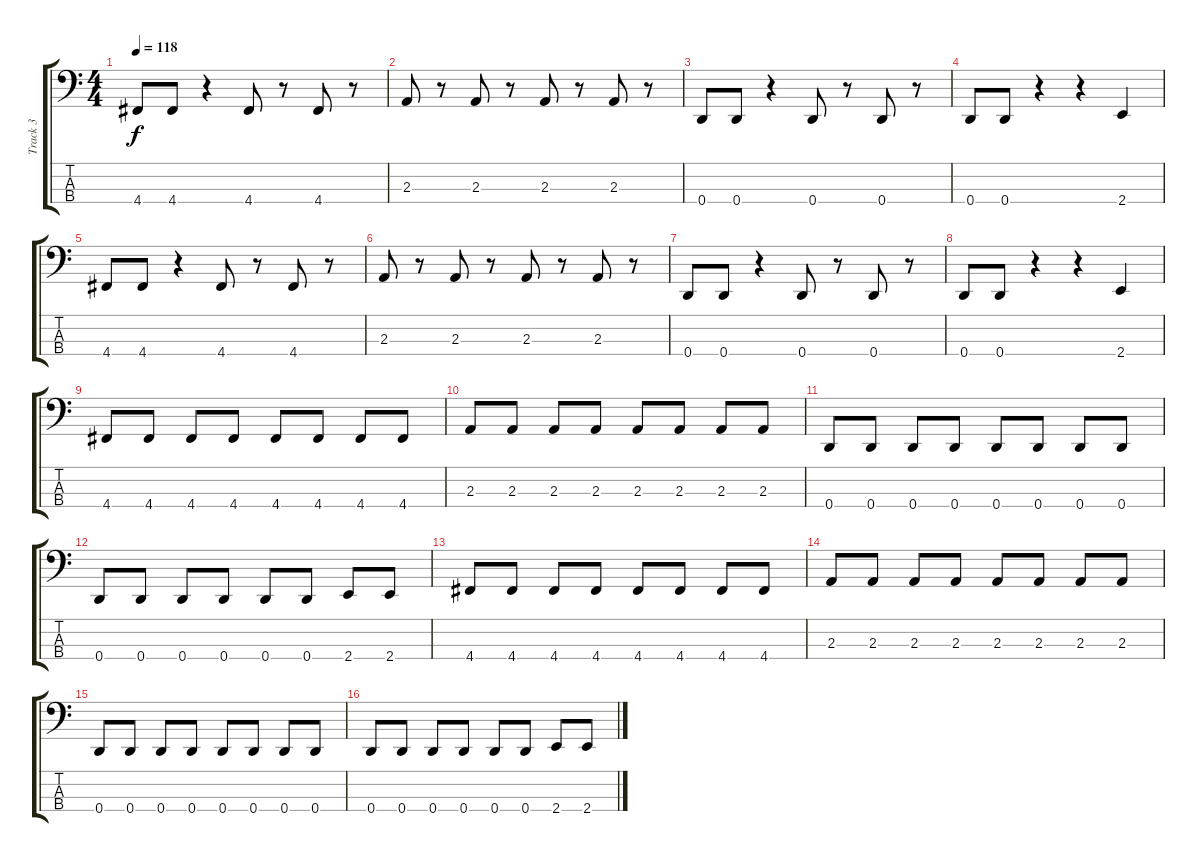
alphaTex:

\track ("Track 3" "Track 3") {instrument electricbasspick}
\staff {score tabs}
\tuning (F2 C2 G1 D1) {hide}
\ts (4 4)
\tempo 118
\clef f4
\ks c
4.4.8{dy f} 4.4.8 r.4 4.4.8 r.8 4.4.8 r.8 |
2.3.8 r.8 2.3.8 r.8 2.3.8 r.8 2.3.8 r.8 |
0.4.8 0.4.8 r.4 0.4.8 r.8 0.4.8 r.8 |
0.4.8 0.4.8 r.4 r.4 2.4.4 |
4.4.8 4.4.8 r.4 4.4.8 r.8 4.4.8 r.8 |
2.3.8 r.8 2.3.8 r.8 2.3.8 r.8 2.3.8 r.8 |
0.4.8 0.4.8 r.4 0.4.8 r.8 0.4.8 r.8 |
0.4.8 0.4.8 r.4 r.4 2.4.4 |
4.4.8 4.4.8 4.4.8 4.4.8 4.4.8 4.4.8 4.4.8 4.4.8 |
2.3.8 2.3.8 2.3.8 2.3.8 2.3.8 2.3.8 2.3.8 2.3.8 |
0.4.8 0.4.8 0.4.8 0.4.8 0.4.8 0.4.8 0.4.8 0.4.8 |
0.4.8 0.4.8 0.4.8 0.4.8 0.4.8 0.4.8 2.4.8 2.4.8 |
4.4.8 4.4.8 4.4.8 4.4.8 4.4.8 4.4.8 4.4.8 4.4.8 |
2.3.8 2.3.8 2.3.8 2.3.8 2.3.8 2.3.8 2.3.8 2.3.8 |
0.4.8 0.4.8 0.4.8 0.4.8 0.4.8 0.4.8 0.4.8 0.4.8 |
0.4.8 0.4.8 0.4.8 0.4.8 0.4.8 0.4.8 2.4.8 2.4.8
